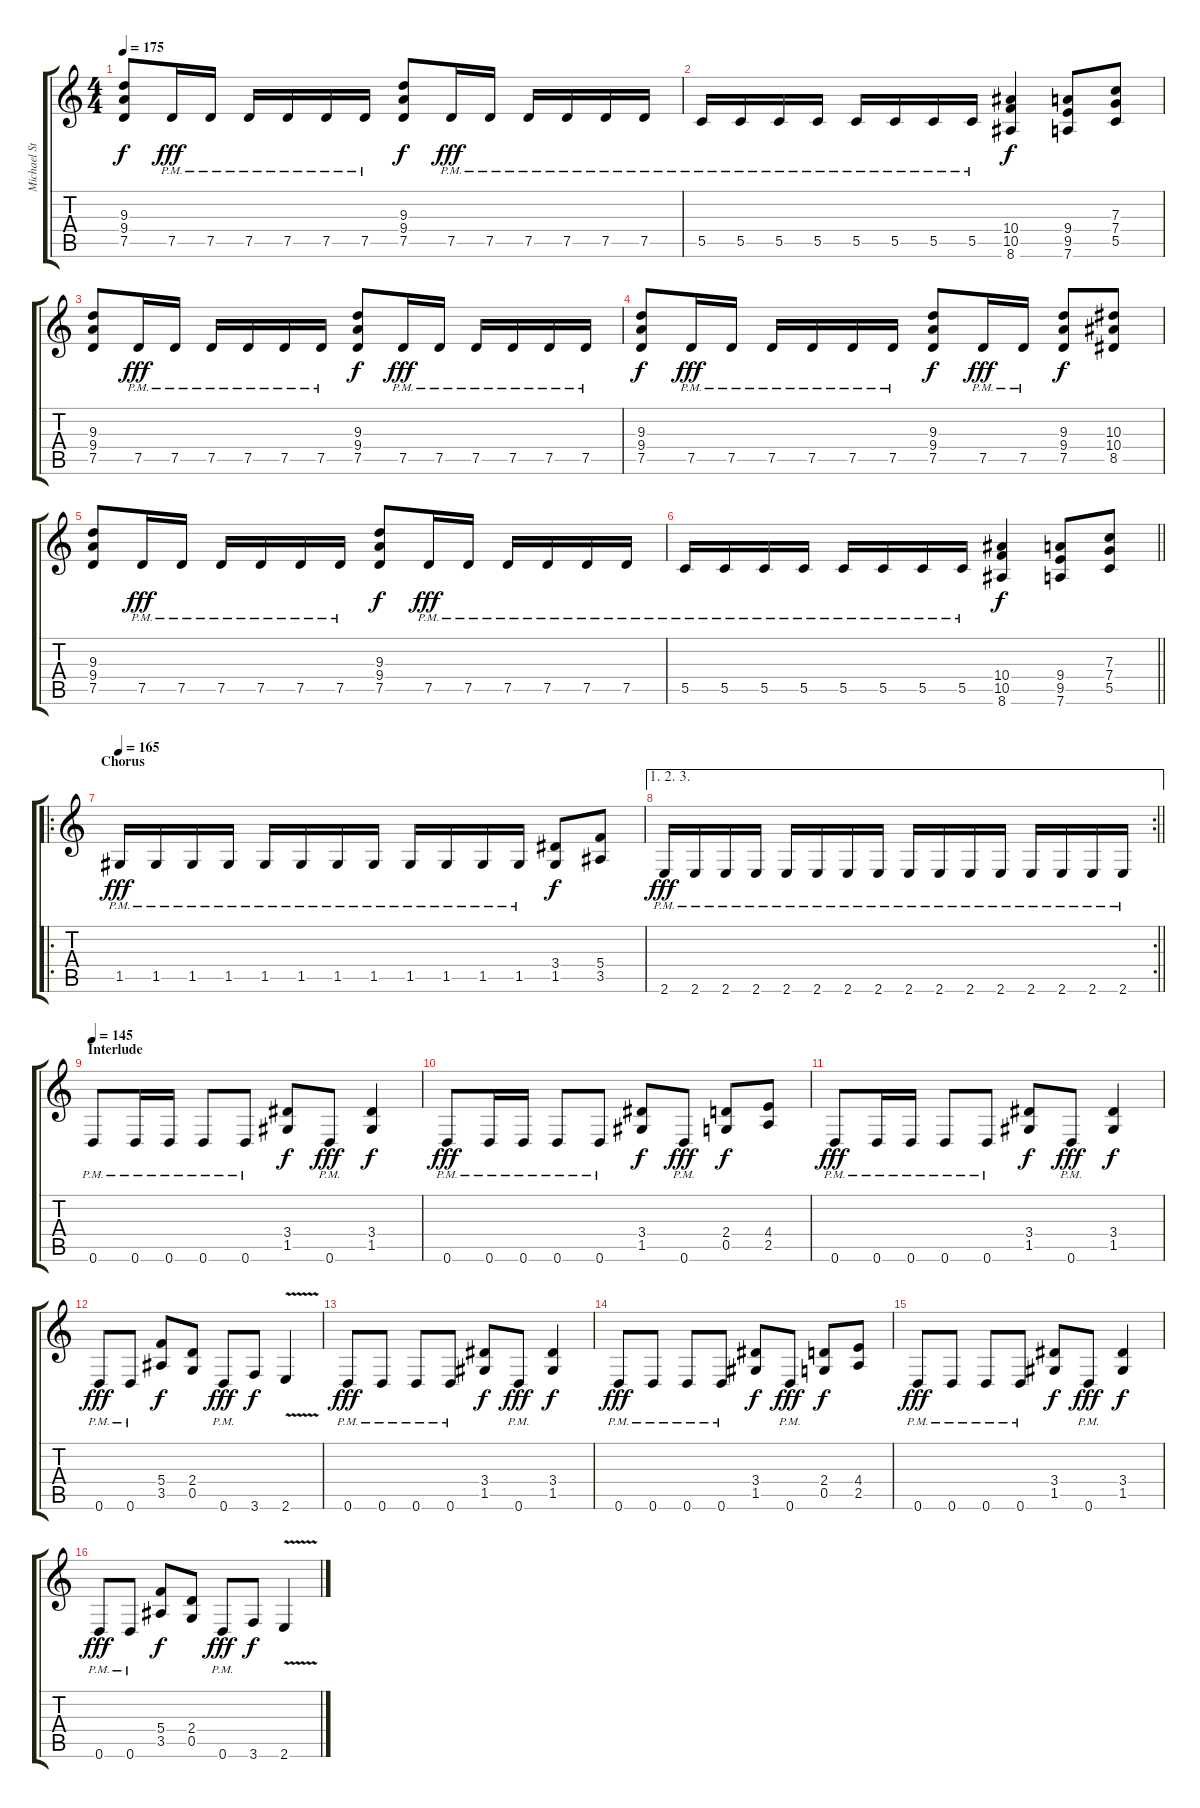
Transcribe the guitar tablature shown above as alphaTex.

\track ("Michael Stützer" "Michael St") {instrument distortionguitar}
\staff {score tabs}
\tuning (D4 A3 F3 C3 G2 D2) {hide}
\ts (4 4)
\tempo 175
\clef g2
\ks c
(9.3 9.4 7.5).8{dy f} 7.5{pm}.16{dy fff} 7.5{pm}.16 7.5{pm}.16 7.5{pm}.16 7.5{pm}.16 7.5{pm}.16 (9.3 9.4 7.5).8{dy f} 7.5{pm}.16{dy fff} 7.5{pm}.16 7.5{pm}.16 7.5{pm}.16 7.5{pm}.16 7.5{pm}.16 |
5.5{pm}.16 5.5{pm}.16 5.5{pm}.16 5.5{pm}.16 5.5{pm}.16 5.5{pm}.16 5.5{pm}.16 5.5{pm}.16 (10.4 10.5 8.6).4{dy f} (9.4 9.5 7.6).8 (7.3 7.4 5.5).8 |
(9.3 9.4 7.5).8 7.5{pm}.16{dy fff} 7.5{pm}.16 7.5{pm}.16 7.5{pm}.16 7.5{pm}.16 7.5{pm}.16 (9.3 9.4 7.5).8{dy f} 7.5{pm}.16{dy fff} 7.5{pm}.16 7.5{pm}.16 7.5{pm}.16 7.5{pm}.16 7.5{pm}.16 |
(9.3 9.4 7.5).8{dy f} 7.5{pm}.16{dy fff} 7.5{pm}.16 7.5{pm}.16 7.5{pm}.16 7.5{pm}.16 7.5{pm}.16 (9.3 9.4 7.5).8{dy f} 7.5{pm}.16{dy fff} 7.5{pm}.16 (9.3 9.4 7.5).8{dy f} (10.3 10.4 8.5).8 |
(9.3 9.4 7.5).8 7.5{pm}.16{dy fff} 7.5{pm}.16 7.5{pm}.16 7.5{pm}.16 7.5{pm}.16 7.5{pm}.16 (9.3 9.4 7.5).8{dy f} 7.5{pm}.16{dy fff} 7.5{pm}.16 7.5{pm}.16 7.5{pm}.16 7.5{pm}.16 7.5{pm}.16 |
\barLineRight lightlight
5.5{pm}.16 5.5{pm}.16 5.5{pm}.16 5.5{pm}.16 5.5{pm}.16 5.5{pm}.16 5.5{pm}.16 5.5{pm}.16 (10.4 10.5 8.6).4{dy f} (9.4 9.5 7.6).8 (7.3 7.4 5.5).8 |
\ro
\section ("" "Chorus")
\tempo 165
1.5{pm}.16{dy fff} 1.5{pm}.16 1.5{pm}.16 1.5{pm}.16 1.5{pm}.16 1.5{pm}.16 1.5{pm}.16 1.5{pm}.16 1.5{pm}.16 1.5{pm}.16 1.5{pm}.16 1.5{pm}.16 (3.4 1.5).8{dy f} (5.4 3.5).8 |
\ae (1 2 3)
\rc 2
\barLineRight lightlight
2.6{pm}.16{dy fff} 2.6{pm}.16 2.6{pm}.16 2.6{pm}.16 2.6{pm}.16 2.6{pm}.16 2.6{pm}.16 2.6{pm}.16 2.6{pm}.16 2.6{pm}.16 2.6{pm}.16 2.6{pm}.16 2.6{pm}.16 2.6{pm}.16 2.6{pm}.16 2.6{pm}.16 |
\section ("" "Interlude")
\tempo 145
0.6{pm}.8 0.6{pm}.16 0.6{pm}.16 0.6{pm}.8 0.6{pm}.8 (3.4 1.5).8{dy f} 0.6{pm}.8{dy fff} (3.4 1.5).4{dy f} |
0.6{pm}.8{dy fff} 0.6{pm}.16 0.6{pm}.16 0.6{pm}.8 0.6{pm}.8 (3.4 1.5).8{dy f} 0.6{pm}.8{dy fff} (2.4 0.5).8{dy f} (4.4 2.5).8 |
0.6{pm}.8{dy fff} 0.6{pm}.16 0.6{pm}.16 0.6{pm}.8 0.6{pm}.8 (3.4 1.5).8{dy f} 0.6{pm}.8{dy fff} (3.4 1.5).4{dy f} |
0.6{pm}.8{dy fff} 0.6{pm}.8 (5.4 3.5).8{dy f} (2.4 0.5).8 0.6{pm}.8{dy fff} 3.6.8{dy f} 2.6{v}.4 |
0.6{pm}.8{dy fff} 0.6{pm}.8 0.6{pm}.8 0.6{pm}.8 (3.4 1.5).8{dy f} 0.6{pm}.8{dy fff} (3.4 1.5).4{dy f} |
0.6{pm}.8{dy fff} 0.6{pm}.8 0.6{pm}.8 0.6{pm}.8 (3.4 1.5).8{dy f} 0.6{pm}.8{dy fff} (2.4 0.5).8{dy f} (4.4 2.5).8 |
0.6{pm}.8{dy fff} 0.6{pm}.8 0.6{pm}.8 0.6{pm}.8 (3.4 1.5).8{dy f} 0.6{pm}.8{dy fff} (3.4 1.5).4{dy f} |
0.6{pm}.8{dy fff} 0.6{pm}.8 (5.4 3.5).8{dy f} (2.4 0.5).8 0.6{pm}.8{dy fff} 3.6.8{dy f} 2.6{v}.4
